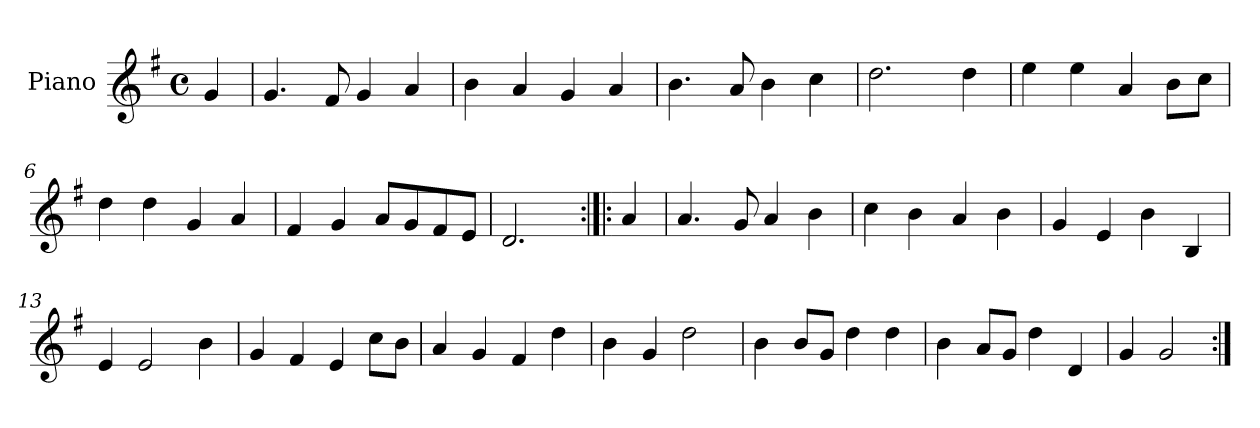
**kern
*part1
*staff1
*I"Piano
*I'Pno.
*clefG2
*k[f#]
*M4/4
*met(c)
=
4g/
=1
4.g/
8f#/
4g/
4a/
=2
4b\
4a/
4g/
4a/
=3
4.b\
8a/
4b\
4cc\
=4
2.dd\
4dd\
=5
4ee\
4ee\
4a/
8b\L
8cc\J
=6
4dd\
4dd\
4g/
4a/
=7
4f#/
4g/
8a/L
8g/
8f#/
8e/J
=8
2.d/
=9:|!|:
4a/
=10
4.a/
8g/
4a/
4b\
=11
4cc\
4b\
4a/
4b\
=12
4g/
4e/
4b\
4B/
=13
4e/
2e/
4b\
=14
4g/
4f#/
4e/
8cc\L
8b\J
=15
4a/
4g/
4f#/
4dd\
=16
4b\
4g/
2dd\
=17
4b\
8b/L
8g/J
4dd\
4dd\
=18
4b\
8a/L
8g/J
4dd\
4d/
=19
4g/
2g/
=:|!
*-
